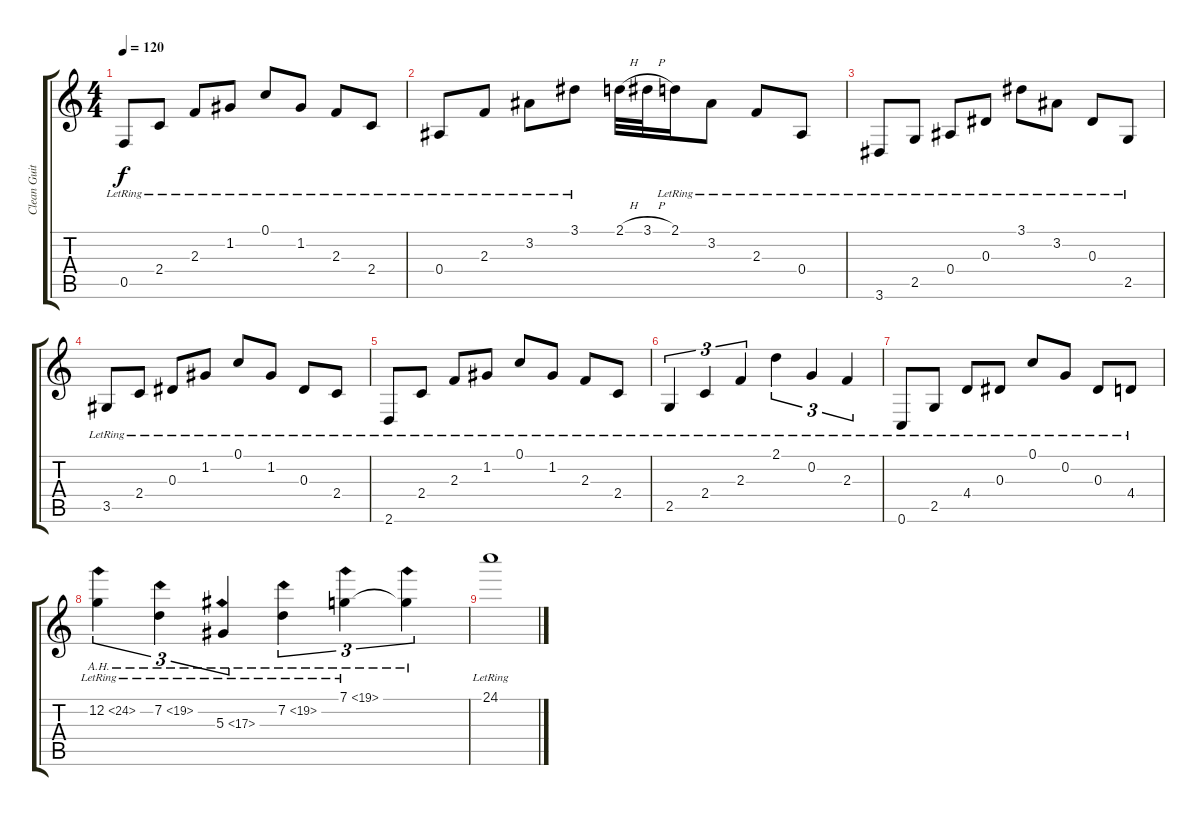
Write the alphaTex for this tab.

\track ("Clean Guitar" "Clean Guit") {instrument acousticguitarsteel}
\staff {score tabs}
\tuning (C4 G3 Eb3 Bb2 F2 C2) {hide}
\ts (4 4)
\tempo 120
\clef g2
\ks c
0.5{lr}.8{dy f} 2.4{lr}.8 2.3{lr}.8 1.2{lr}.8 0.1{lr}.8 1.2{lr}.8 2.3{lr}.8 2.4{lr}.8 |
0.4{lr}.8 2.3{lr}.8 3.2{lr}.8 3.1{lr}.8 2.1{h}.32 3.1{h}.32 2.1{lr}.16 3.2{lr}.8 2.3{lr}.8 0.4{lr}.8 |
3.6{lr}.8 2.5{lr}.8 0.4{lr}.8 0.3{lr}.8 3.1{lr}.8 3.2{lr}.8 0.3{lr}.8 2.5{lr}.8 |
3.5{lr}.8 2.4{lr}.8 0.3{lr}.8 1.2{lr}.8 0.1{lr}.8 1.2{lr}.8 0.3{lr}.8 2.4{lr}.8 |
2.6{lr}.8 2.4{lr}.8 2.3{lr}.8 1.2{lr}.8 0.1{lr}.8 1.2{lr}.8 2.3{lr}.8 2.4{lr}.8 |
2.5{lr}.4{tu (3 2)} 2.4{lr}.4{tu (3 2)} 2.3{lr}.4{tu (3 2)} 2.1{lr}.4{tu (3 2)} 0.2{lr}.4{tu (3 2)} 2.3{lr}.4{tu (3 2)} |
0.6{lr}.8 2.5{lr}.8 4.4{lr}.8 0.3{lr}.8 0.1{lr}.8 0.2{lr}.8 0.3{lr}.8 4.4{lr}.8 |
12.2{ah 12 lr}.4{tu (3 2) volume 3} 7.2{ah 12 lr}.4{tu (3 2)} 5.3{ah 12 lr}.4{tu (3 2)} 7.2{ah 12 lr}.4{tu (3 2)} 7.1{ah 12 lr}.4{tu (3 2)} 7.1{ah 12 t}.4{tu (3 2)} |
24.1{lr}.1
